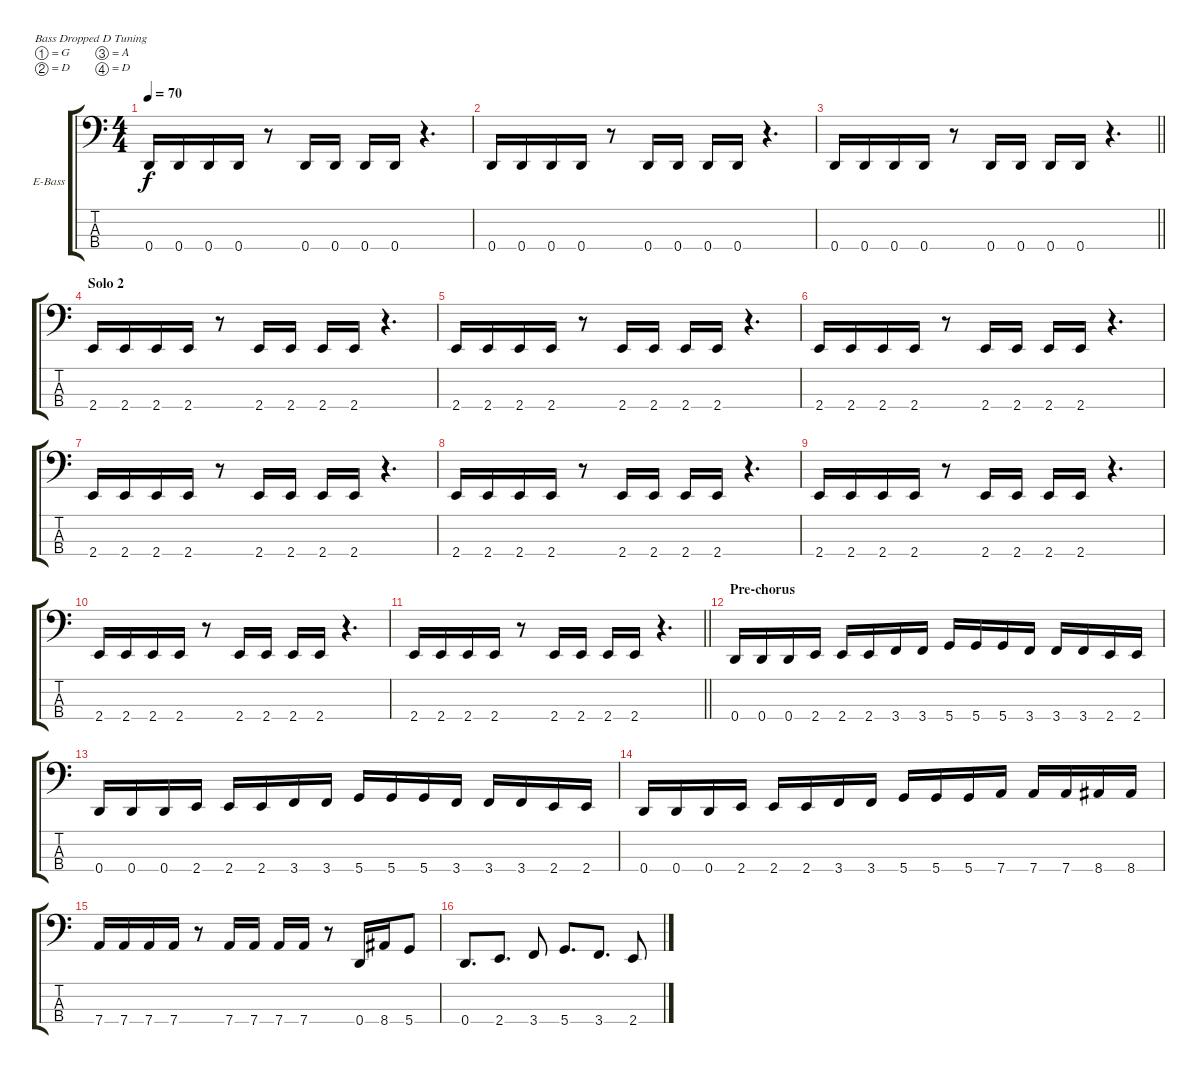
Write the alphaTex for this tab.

\bracketExtendMode groupsimilarinstruments
\firstSystemTrackNameOrientation horizontal
\otherSystemsTrackNameOrientation horizontal
\track ("Bass" "E-Bass") {instrument electricbassfinger}
\staff {score tabs}
\tuning (G2 D2 A1 D1)
\ts (4 4)
\tempo 70
\clef f4
\ks c
0.4.16{dy f} 0.4.16 0.4.16 0.4.16 r.8 0.4.16 0.4.16 0.4.16 0.4.16 r.4{d} |
0.4.16 0.4.16 0.4.16 0.4.16 r.8 0.4.16 0.4.16 0.4.16 0.4.16 r.4{d} |
\barLineRight lightlight
0.4.16 0.4.16 0.4.16 0.4.16 r.8 0.4.16 0.4.16 0.4.16 0.4.16 r.4{d} |
\section ("" "Solo 2")
2.4.16 2.4.16 2.4.16 2.4.16 r.8 2.4.16 2.4.16 2.4.16 2.4.16 r.4{d} |
2.4.16 2.4.16 2.4.16 2.4.16 r.8 2.4.16 2.4.16 2.4.16 2.4.16 r.4{d} |
2.4.16 2.4.16 2.4.16 2.4.16 r.8 2.4.16 2.4.16 2.4.16 2.4.16 r.4{d} |
2.4.16 2.4.16 2.4.16 2.4.16 r.8 2.4.16 2.4.16 2.4.16 2.4.16 r.4{d} |
2.4.16 2.4.16 2.4.16 2.4.16 r.8 2.4.16 2.4.16 2.4.16 2.4.16 r.4{d} |
2.4.16 2.4.16 2.4.16 2.4.16 r.8 2.4.16 2.4.16 2.4.16 2.4.16 r.4{d} |
2.4.16 2.4.16 2.4.16 2.4.16 r.8 2.4.16 2.4.16 2.4.16 2.4.16 r.4{d} |
\barLineRight lightlight
2.4.16 2.4.16 2.4.16 2.4.16 r.8 2.4.16 2.4.16 2.4.16 2.4.16 r.4{d} |
\section ("" "Pre-chorus")
0.4.16 0.4.16 0.4.16 2.4.16 2.4.16 2.4.16 3.4.16 3.4.16 5.4.16 5.4.16 5.4.16 3.4.16 3.4.16 3.4.16 2.4.16 2.4.16 |
0.4.16 0.4.16 0.4.16 2.4.16 2.4.16 2.4.16 3.4.16 3.4.16 5.4.16 5.4.16 5.4.16 3.4.16 3.4.16 3.4.16 2.4.16 2.4.16 |
0.4.16 0.4.16 0.4.16 2.4.16 2.4.16 2.4.16 3.4.16 3.4.16 5.4.16 5.4.16 5.4.16 7.4.16 7.4.16 7.4.16 8.4.16 8.4.16 |
7.4.16 7.4.16 7.4.16 7.4.16 r.8 7.4.16 7.4.16 7.4.16 7.4.16 r.8 0.4.16 8.4.16 5.4.8 |
0.4.8{d} 2.4.8{d} 3.4.8 5.4.8{d} 3.4.8{d} 2.4.8
